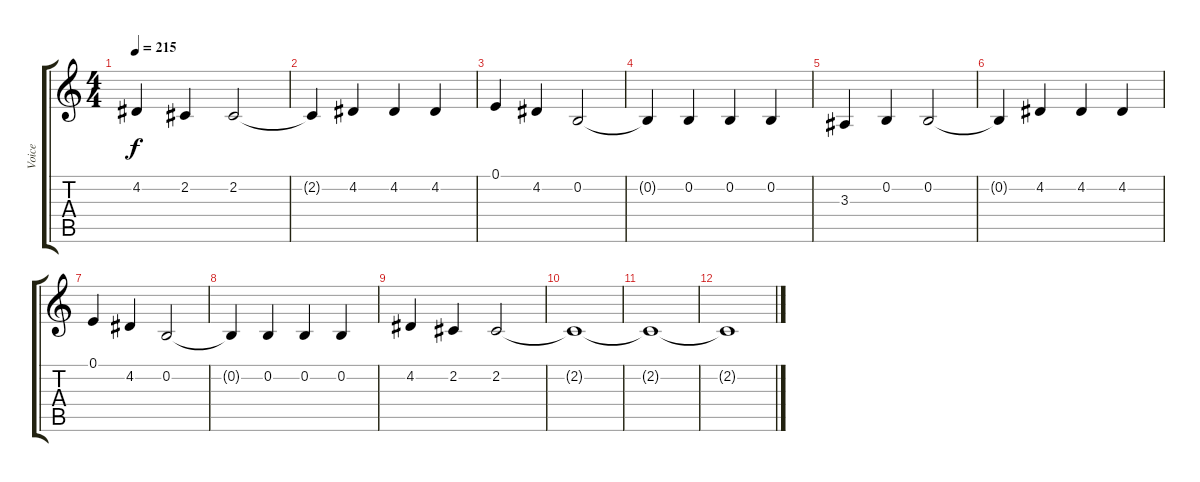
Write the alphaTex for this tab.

\track ("Voice" "Voice") {instrument electricgrandpiano}
\staff {score tabs}
\tuning (E4 B3 G3 D3 A2 E2) {hide}
\ts (4 4)
\tempo 215
\clef g2
\ks c
4.2.4{dy f} 2.2.4 2.2.2 |
2.2{t}.4 4.2.4 4.2.4 4.2.4 |
0.1.4 4.2.4 0.2.2 |
0.2{t}.4 0.2.4 0.2.4 0.2.4 |
3.3.4 0.2.4 0.2.2 |
0.2{t}.4 4.2.4 4.2.4 4.2.4 |
0.1.4 4.2.4 0.2.2 |
0.2{t}.4 0.2.4 0.2.4 0.2.4 |
4.2.4 2.2.4 2.2.2 |
2.2{t}.1 |
2.2{t}.1 |
2.2{t}.1
